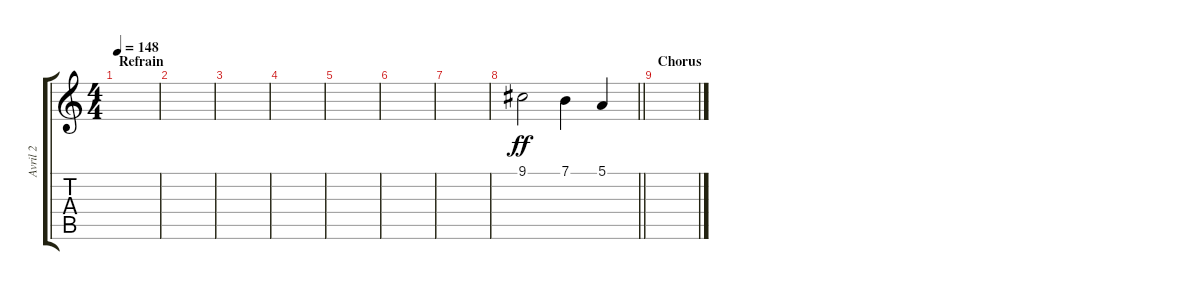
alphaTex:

\track ("Avril 2" "Avril 2") {instrument electricgrandpiano}
\staff {score tabs}
\tuning (E4 B3 G3 D3 A2 E2) {hide}
\ts (4 4)
\section ("" "Refrain")
\tempo 148
\clef g2
\ks c
|
|
|
|
|
|
|
\barLineRight lightlight
9.1.2{dy ff} 7.1.4 5.1.4 |
\section ("" "Chorus")
